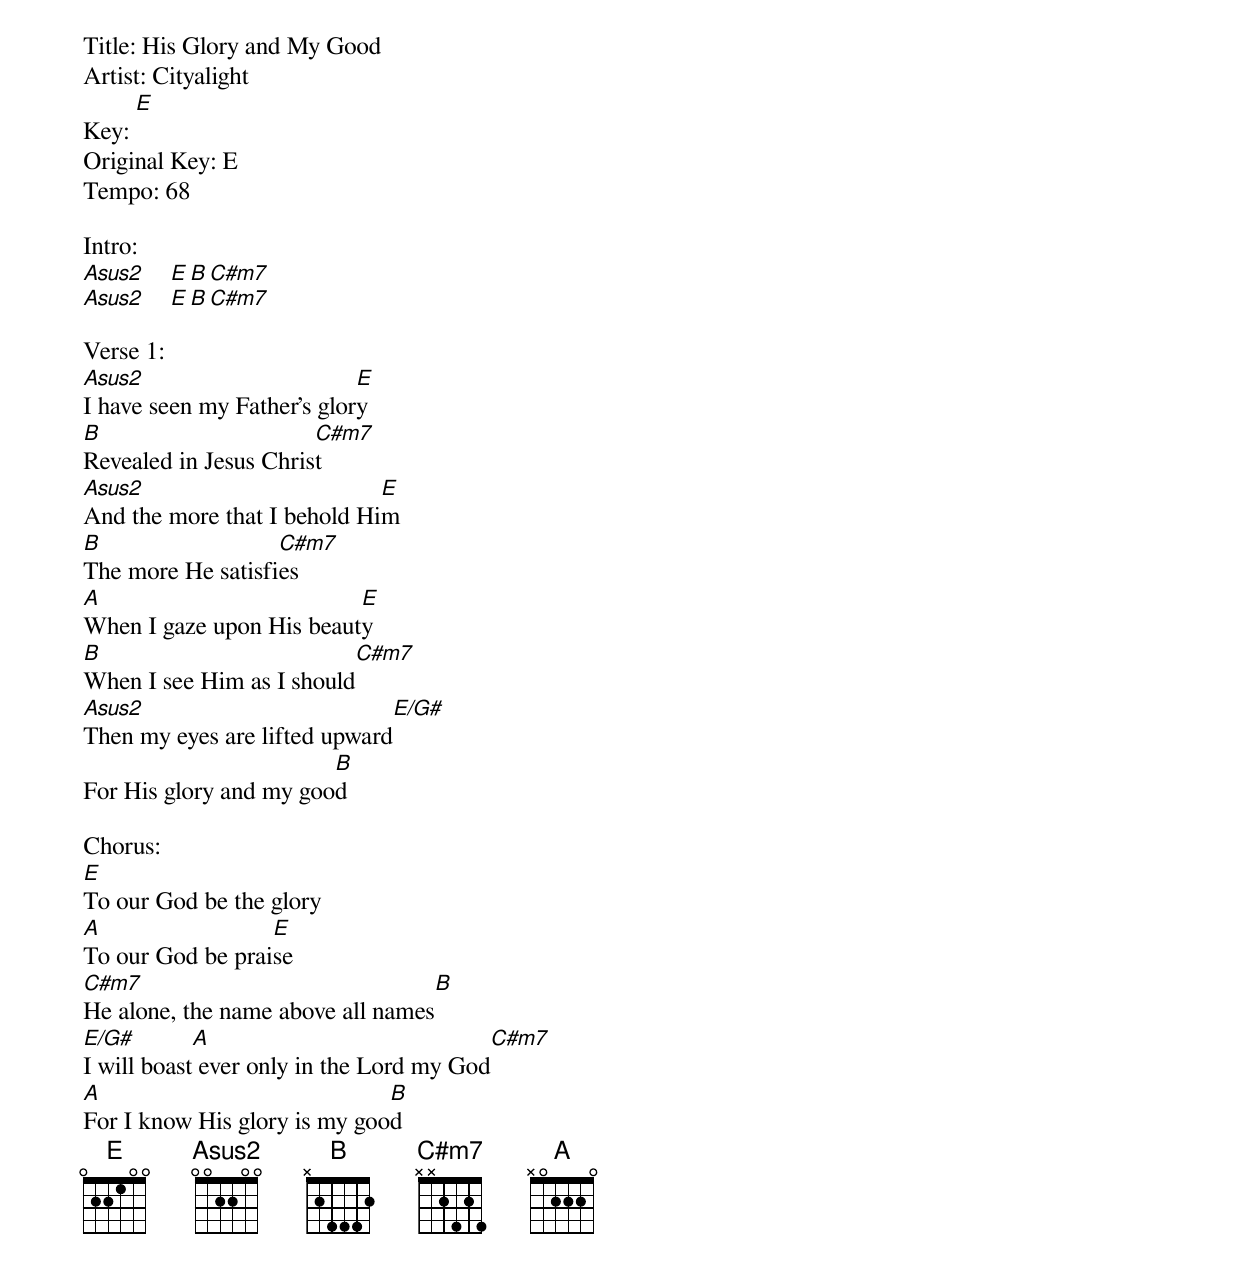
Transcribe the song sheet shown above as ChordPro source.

Title: His Glory and My Good
Artist: Cityalight
Key: [E]
Original Key: E
Tempo: 68

Intro:
[Asus2]    [E][B][C#m7]
[Asus2]    [E][B][C#m7]

Verse 1:
[Asus2]I have seen my Father's glor[E]y
[B]Revealed in Jesus Chris[C#m7]t
[Asus2]And the more that I behold Hi[E]m
[B]The more He satisfi[C#m7]es
[A]When I gaze upon His beaut[E]y
[B]When I see Him as I should[C#m7]
[Asus2]Then my eyes are lifted upward[E/G#]
For His glory and my goo[B]d

Chorus:
[E]To our God be the glory
[A]To our God be prai[E]se
[C#m7]He alone, the name above all names[B]
[E/G#]I will boast[A] ever only in the Lord my God[C#m7]
[A]For I know His glory is my goo[B]d
